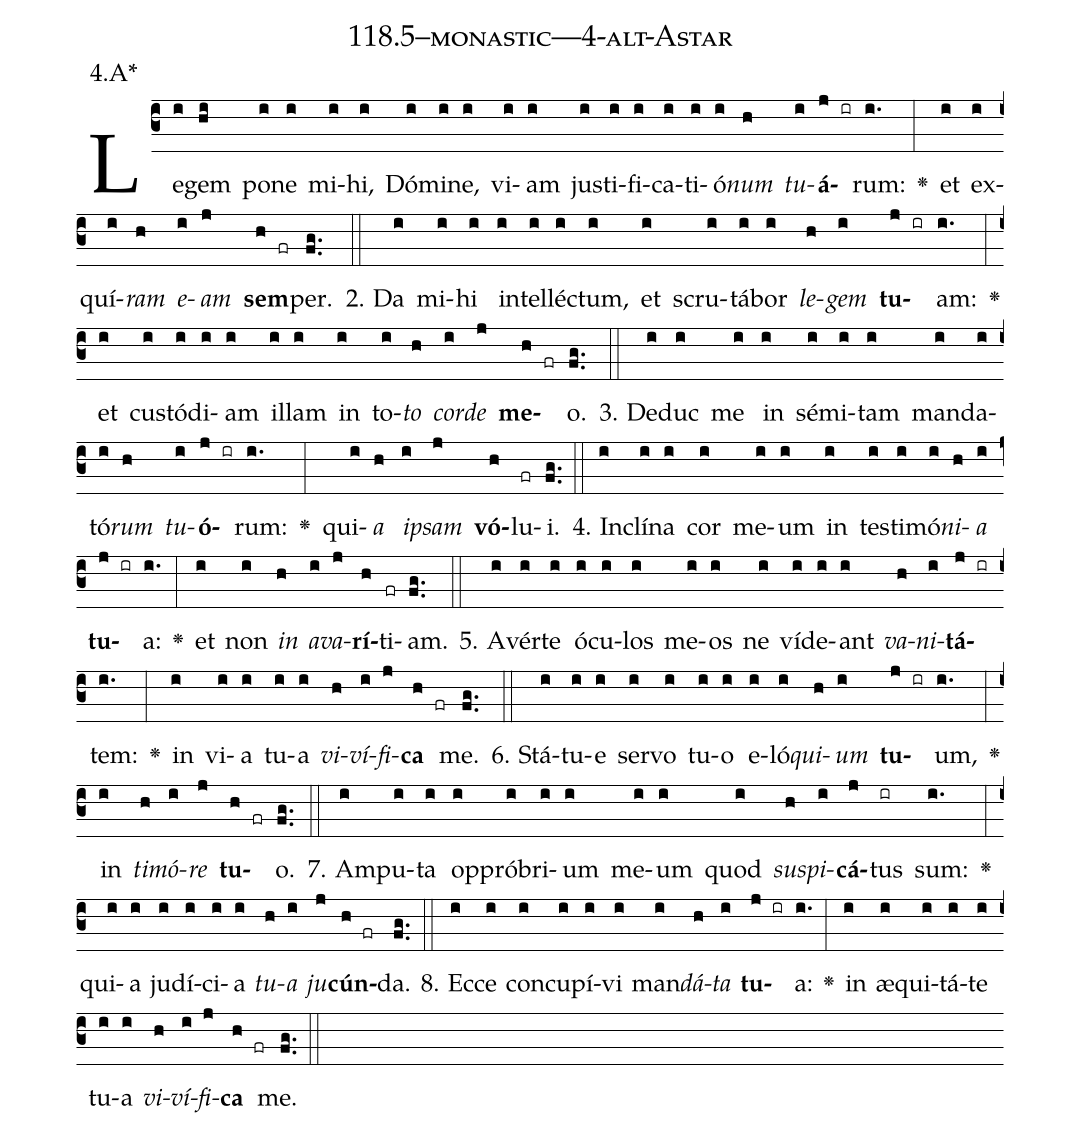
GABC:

name: 118.5--monastic---4-alt-Astar;
annotation: 4.A*;
%%
(c3)Le(i)gem(hi) po(i)ne(i) mi(i)hi,(i) Dó(i)mi(i)ne,(i) vi(i)am(i) jus(i)ti(i)fi(i)ca(i)ti(i)ó(i)<i>num</i>(h) <i>tu</i>(i)<b>á</b>(j ir)rum:(i.) <v>\greheightstar</v>(:) et(i) ex(i)quí(i)<i>ram</i>(h) <i>e</i>(i)<i>am</i>(j) <b>sem</b>(h fr)per.(fg..) (::)
2. Da(i) mi(i)hi(i) in(i)tel(i)léc(i)tum,(i) et(i) scru(i)tá(i)bor(i) <i>le</i>(h)<i>gem</i>(i) <b>tu</b>(j ir)am:(i.) <v>\greheightstar</v>(:) et(i) cus(i)tó(i)di(i)am(i) il(i)lam(i) in(i) to(i)<i>to</i>(h) <i>cor</i>(i)<i>de</i>(j) <b>me</b>(h fr)o.(fg..) (::)
3. De(i)duc(i) me(i) in(i) sé(i)mi(i)tam(i) man(i)da(i)tó(i)<i>rum</i>(h) <i>tu</i>(i)<b>ó</b>(j ir)rum:(i.) <v>\greheightstar</v>(:) qui(i)<i>a</i>(h) <i>ip</i>(i)<i>sam</i>(j) <b>vó</b>(h)lu(fr)i.(fg..) (::)
4. In(i)clí(i)na(i) cor(i) me(i)um(i) in(i) tes(i)ti(i)mó(i)<i>ni</i>(h)<i>a</i>(i) <b>tu</b>(j ir)a:(i.) <v>\greheightstar</v>(:) et(i) non(i) <i>in</i>(h) <i>a</i>(i)<i>va</i>(j)<b>rí</b>(h)ti(fr)am.(fg..) (::)
5. A(i)vér(i)te(i) ó(i)cu(i)los(i) me(i)os(i) ne(i) ví(i)de(i)ant(i) <i>va</i>(h)<i>ni</i>(i)<b>tá</b>(j ir)tem:(i.) <v>\greheightstar</v>(:) in(i) vi(i)a(i) tu(i)a(i) <i>vi</i>(h)<i>ví</i>(i)<i>fi</i>(j)<b>ca</b>(h fr) me.(fg..) (::)
6. Stá(i)tu(i)e(i) ser(i)vo(i) tu(i)o(i) e(i)ló(i)<i>qui</i>(h)<i>um</i>(i) <b>tu</b>(j ir)um,(i.) <v>\greheightstar</v>(:) in(i) <i>ti</i>(h)<i>mó</i>(i)<i>re</i>(j) <b>tu</b>(h fr)o.(fg..) (::)
7. Am(i)pu(i)ta(i) op(i)pró(i)bri(i)um(i) me(i)um(i) quod(i) <i>su</i>(h)<i>spi</i>(i)<b>cá</b>(j)tus(ir) sum:(i.) <v>\greheightstar</v>(:) qui(i)a(i) ju(i)dí(i)ci(i)a(i) <i>tu</i>(h)<i>a</i>(i) <i>ju</i>(j)<b>cún</b>(h fr)da.(fg..) (::)
8. Ec(i)ce(i) con(i)cu(i)pí(i)vi(i) man(i)<i>dá</i>(h)<i>ta</i>(i) <b>tu</b>(j ir)a:(i.) <v>\greheightstar</v>(:) in(i) æ(i)qui(i)tá(i)te(i) tu(i)a(i) <i>vi</i>(h)<i>ví</i>(i)<i>fi</i>(j)<b>ca</b>(h fr) me.(fg..) (::)
